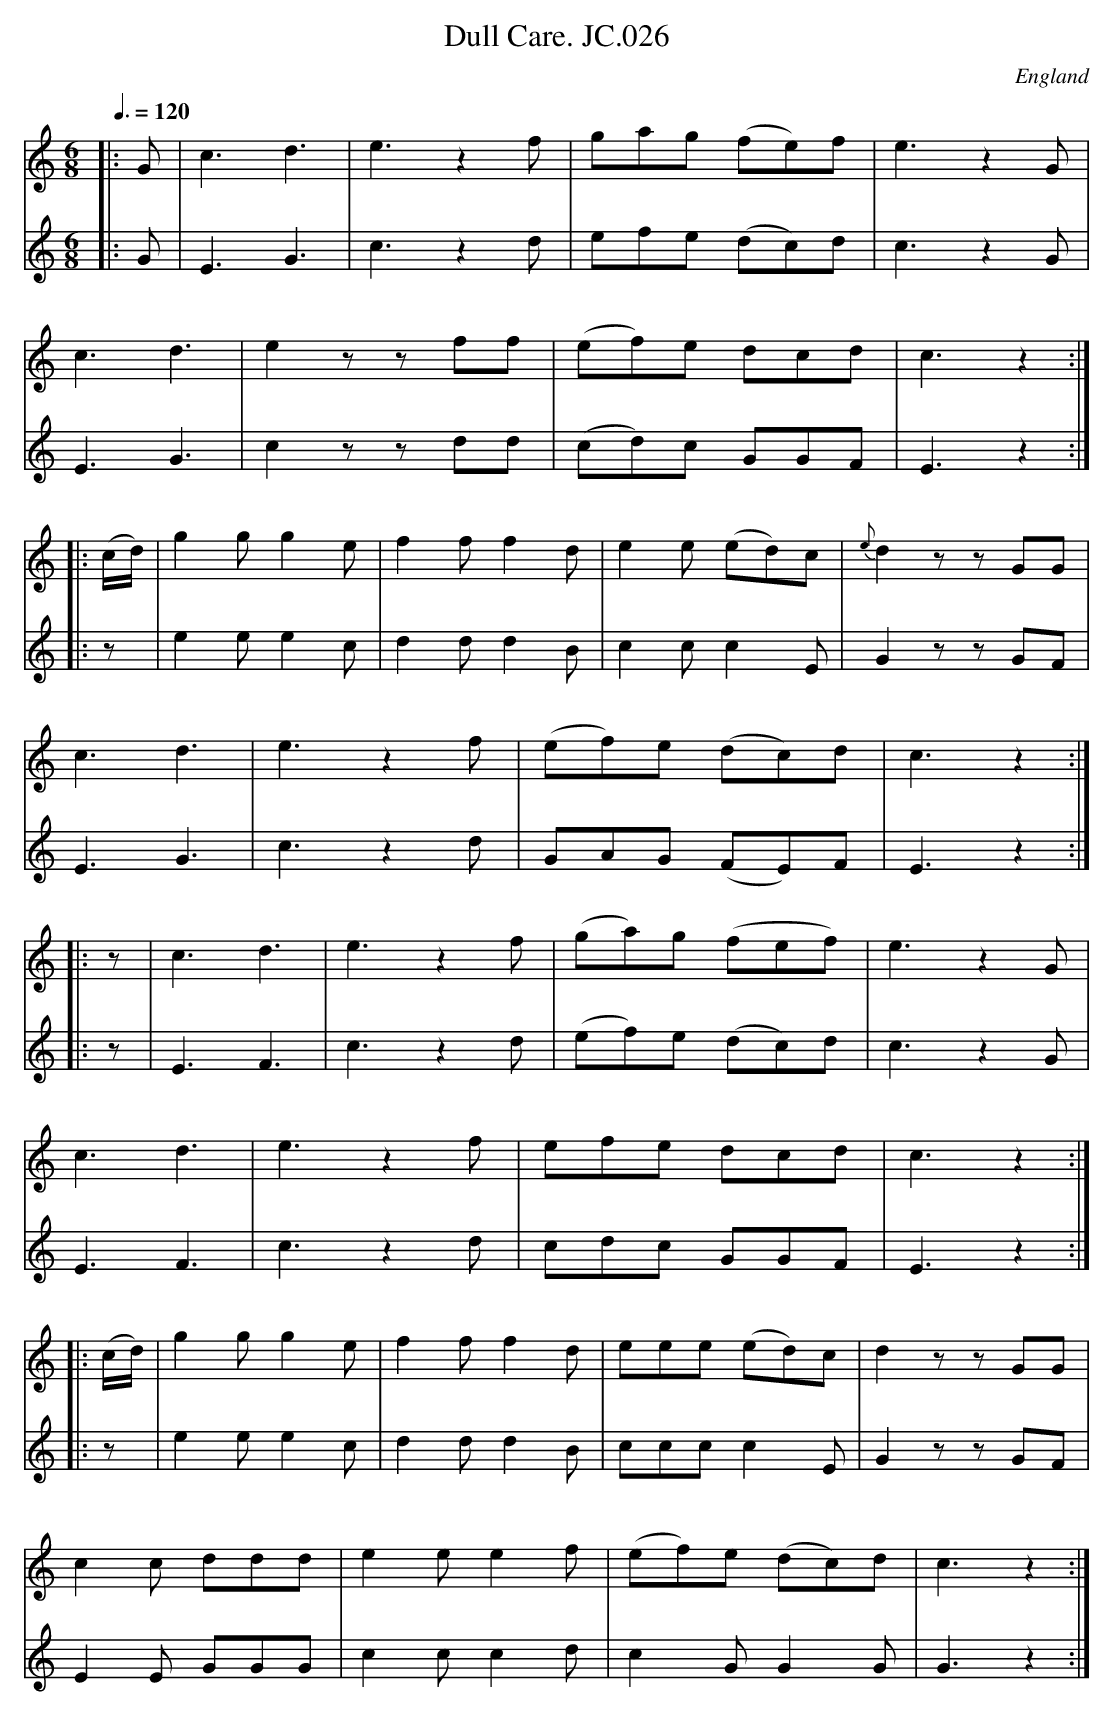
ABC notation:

X:1
T:Dull Care. JC.026
O:England
M:6/8
L:1/8
Q:3/8=120
K:C major
[V:1]|:G|c3 d3|e3 z2f|gag (fe)f|e3 z2G|!
[V:2]|:G|E3 G3|c3 z2d|efe (dc)d|c3 z2G|!
[V:1]c3 d3|e2z zff|(ef)e dcd|c3 z2:|!
[V:2]E3 G3|c2z zdd|(cd)c GGF|E3 z2:|!
[V:1]|:(c/d/)|g2g g2e|f2f f2d|e2e (ed)c|{e}d2z zGG|!
[V:2]|:z|e2e e2c|d2d d2B|c2c c2E|G2z zGF|!
[V:1]c3 d3|e3 z2f|(ef)e (dc)d|c3 z2:|!
[V:2]E3 G3|c3 z2d|GAG (FE)F|E3 z2:|!
[V:1]|:z|c3 d3|e3 z2f|(ga)g (fef)|e3 z2G|!
[V:2]|:z|E3 F3|c3 z2d|(ef)e (dc)d|c3 z2G|!
[V:1]c3 d3|e3 z2f|efe dcd|c3 z2:|!
[V:2]E3 F3|c3 z2d|cdc GGF|E3 z2:|!
[V:1]|:(c/d/)|g2g g2e|f2f f2d|eee (ed)c|d2z zGG|!
[V:2]|:z|e2e e2c|d2d d2B|ccc c2E|G2z zGF|!
[V:1]c2c ddd|e2e e2f|(ef)e (dc)d|c3 z2:|
[V:2]E2E GGG|c2c c2d|c2G G2G|G3 z2:|
